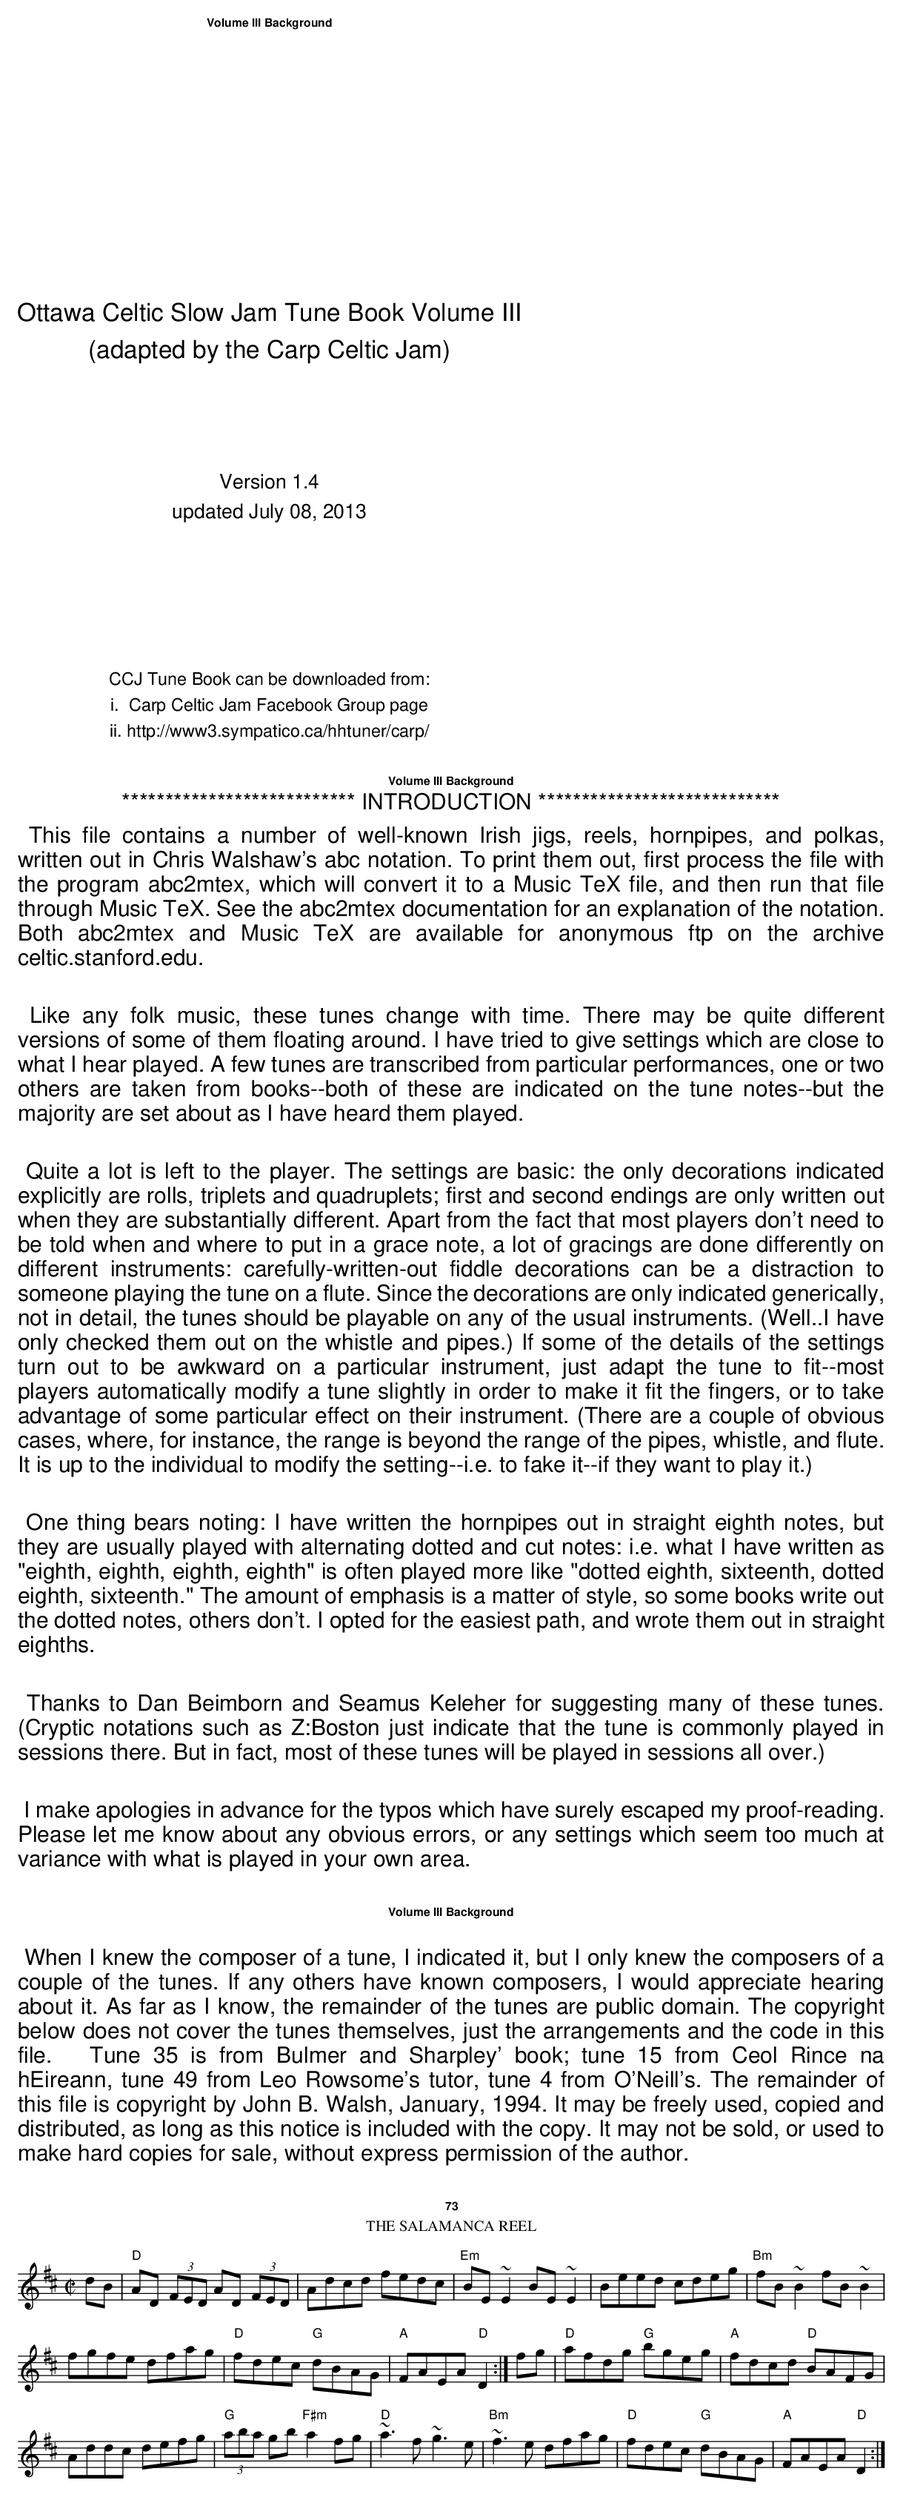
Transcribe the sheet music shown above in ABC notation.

X:1
T:Salamanca Reel, The
E:7
M:C|
K:D
dB|"D"AD (3FED AD (3FED|Adcd fedc|"Em"BE~E2 BE~E2|\
Beed cdeg|"Bm"fB~B2 fB~B2|
fgfe dfag|"D"fdec "G"dBAG|"A"FAEA "D"D2:|\
fg|"D"afdg "G"bgeg|"A"fdcd "D"BAFG|
Addc defg|"G"(3aba gb "F#m" a2fg|"D"~a3f~g3e|\
"Bm"~f3e dfag|"D"fdec "G"dBAG|"A"FAEA "D" D2:|
